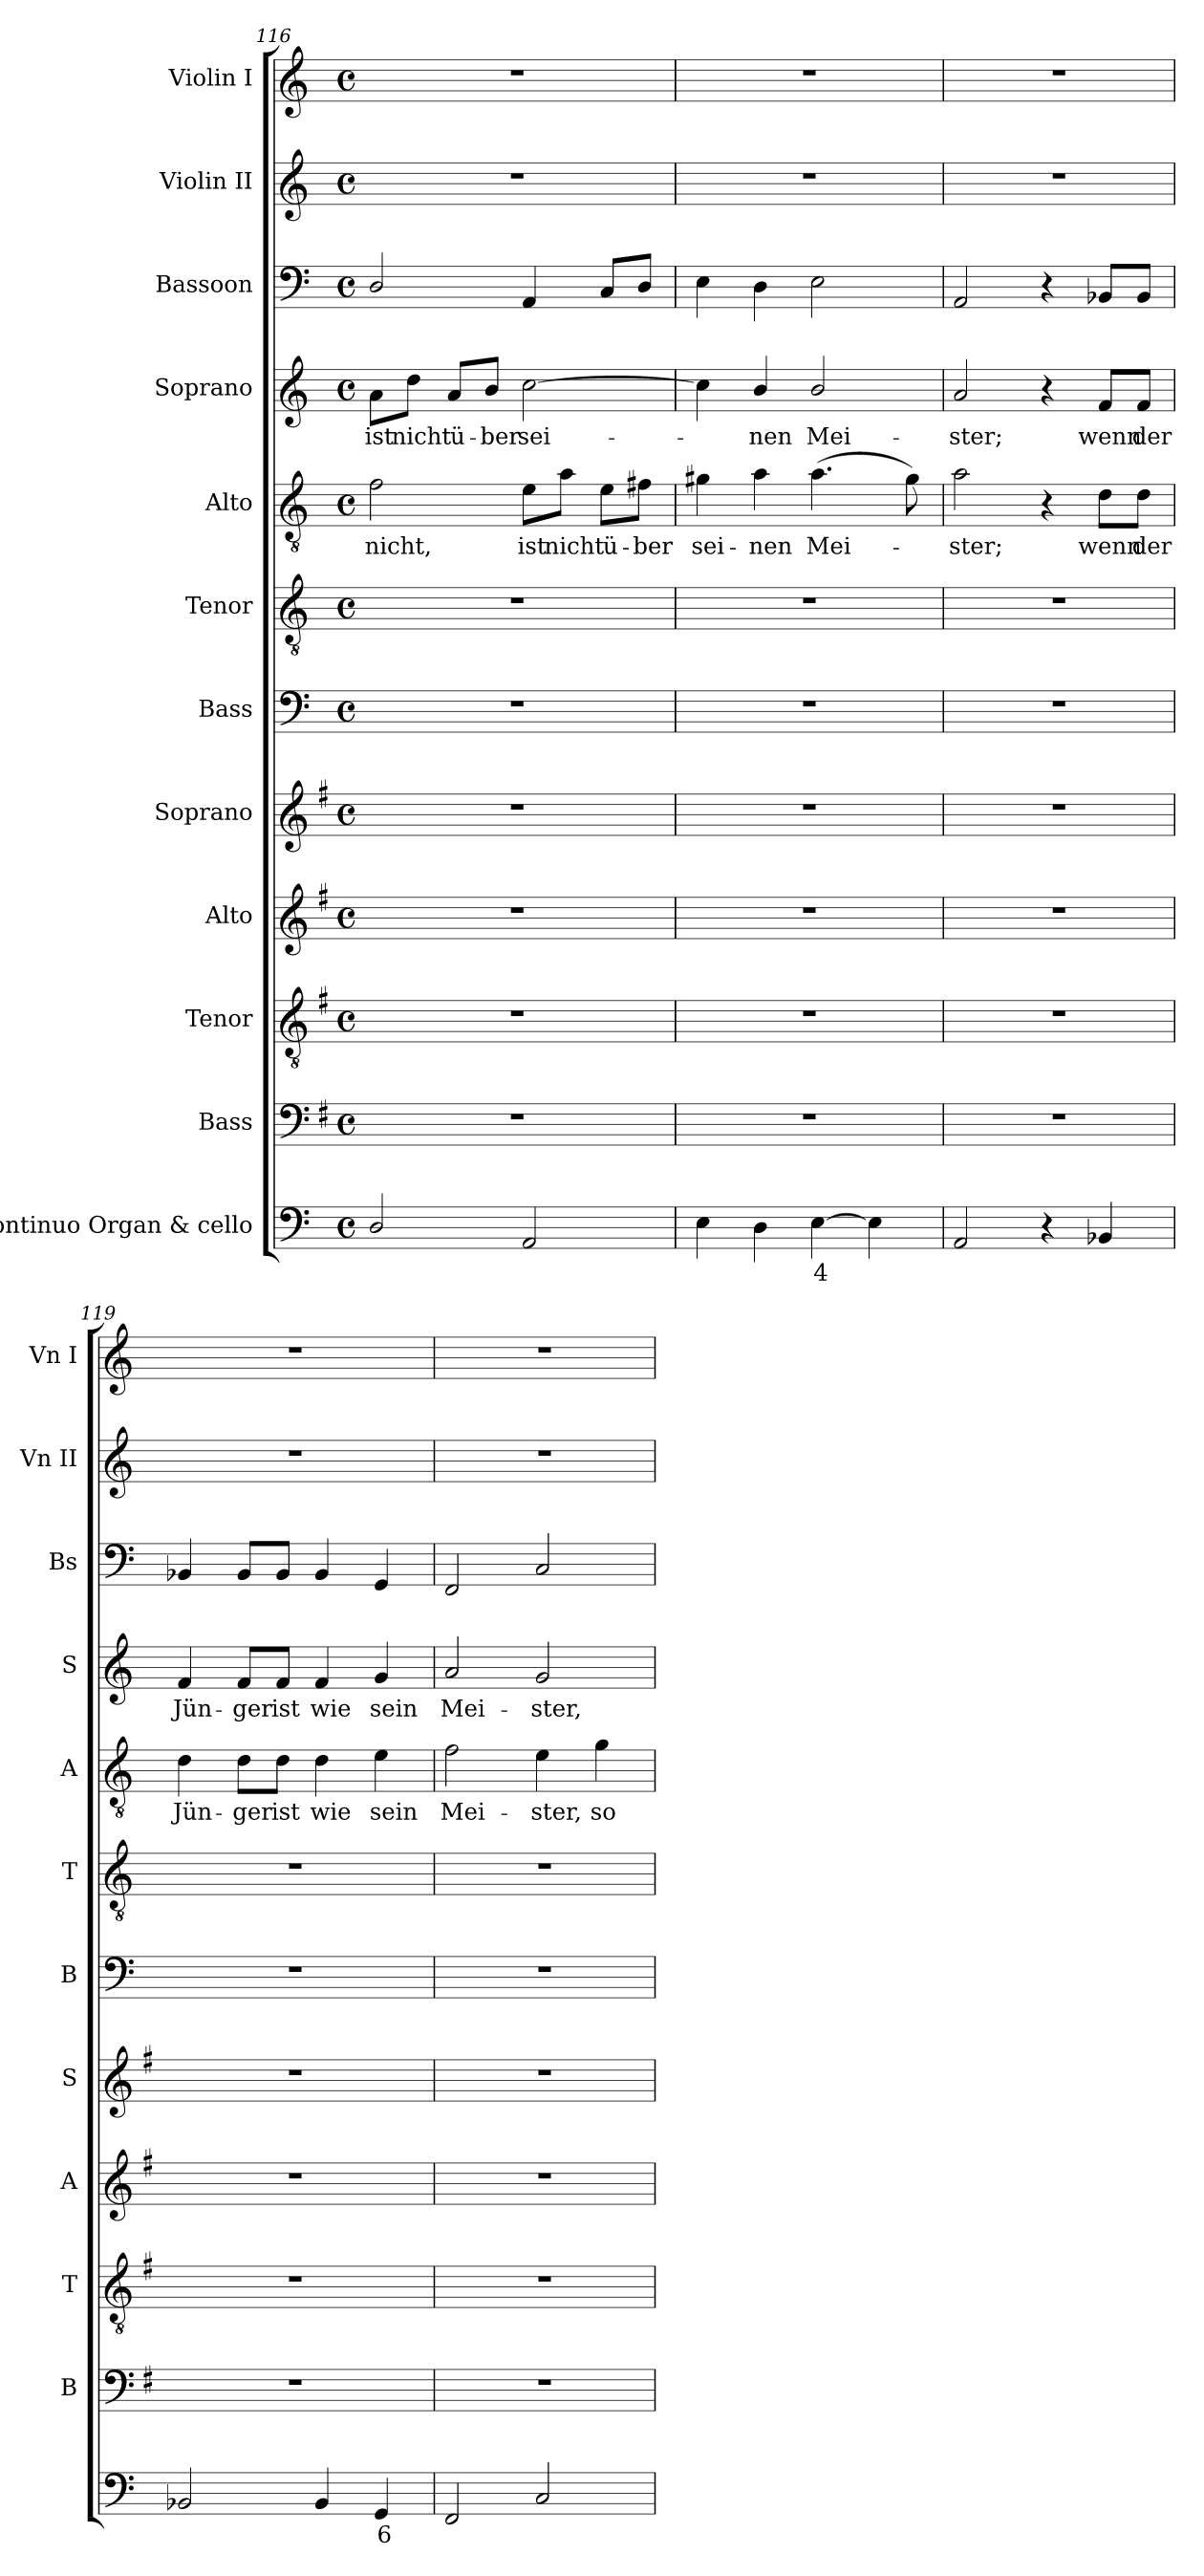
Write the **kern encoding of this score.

**kern	**text	**kern	**kern	**kern	**kern	**kern	**kern	**kern	**text	**kern	**text	**kern	**kern	**kern
*part12	*part12	*part11	*part10	*part9	*part8	*part7	*part6	*part5	*part5	*part4	*part4	*part3	*part2	*part1
*staff12	*staff12	*staff11	*staff10	*staff9	*staff8	*staff7	*staff6	*staff5	*staff5	*staff4	*staff4	*staff3	*staff2	*staff1
*I"Continuo Organ & cello	*	*I"Bass	*I"Tenor	*I"Alto	*I"Soprano	*I"Bass	*I"Tenor	*I"Alto	*	*I"Soprano	*	*I"Bassoon	*I"Violin II	*I"Violin I
*	*	*I'B	*I'T	*I'A	*I'S	*I'B	*I'T	*I'A	*	*I'S	*	*I'Bs	*I'Vn II	*I'Vn I
!!LO:LB:g=z
*clefF4	*	*clefF4	*clefGv2	*clefG2	*clefG2	*clefF4	*clefGv2	*clefGv2	*	*clefG2	*	*clefF4	*clefG2	*clefG2
*	*	*ITrd4c7	*ITrd4c7	*ITrd4c7	*ITrd4c7	*	*	*	*	*	*	*	*	*
*k[]	*	*k[]	*k[]	*k[]	*k[]	*k[]	*k[]	*k[]	*	*k[]	*	*k[]	*k[]	*k[]
*C:	*	*C:	*C:	*C:	*C:	*C:	*C:	*C:	*	*C:	*	*C:	*C:	*C:
*M4/4	*	*M4/4	*M4/4	*M4/4	*M4/4	*M4/4	*M4/4	*M4/4	*	*M4/4	*	*M4/4	*M4/4	*M4/4
*met(c)	*	*met(c)	*met(c)	*met(c)	*met(c)	*met(c)	*met(c)	*met(c)	*	*met(c)	*	*met(c)	*met(c)	*met(c)
=116	=116	=116	=116	=116	=116	=116	=116	=116	=116	=116	=116	=116	=116	=116
!	!	!	!	!	!	!	!	!	!LO:LY:b	!	!LO:LY:b	!	!	!
2D/	.	1r	1r	1r	1r	1r	1r	2f	nicht,	8a\L	ist	2D/	1r	1r
!	!	!	!	!	!	!	!	!	!	!	!LO:LY:b	!	!	!
.	.	.	.	.	.	.	.	.	.	8dd\J	nicht	.	.	.
!	!	!	!	!	!	!	!	!	!	!	!LO:LY:b	!	!	!
.	.	.	.	.	.	.	.	.	.	8a/L	ü-	.	.	.
!	!	!	!	!	!	!	!	!	!	!	!LO:LY:b	!	!	!
.	.	.	.	.	.	.	.	.	.	8b/J	-ber	.	.	.
!	!	!	!	!	!	!	!	!	!LO:LY:b	!	!LO:LY:b	!	!	!
2AA	.	.	.	.	.	.	.	8e\L	ist	[2cc	sei-	4AA	.	.
!	!	!	!	!	!	!	!	!	!LO:LY:b	!	!	!	!	!
.	.	.	.	.	.	.	.	8a\J	nicht	.	.	.	.	.
!	!	!	!	!	!	!	!	!	!LO:LY:b	!	!	!	!	!
.	.	.	.	.	.	.	.	8e\L	ü-	.	.	8CL	.	.
!	!	!	!	!	!	!	!	!	!LO:LY:b	!	!	!	!	!
.	.	.	.	.	.	.	.	8f#X\J	-ber	.	.	8DJ	.	.
=117	=117	=117	=117	=117	=117	=117	=117	=117	=117	=117	=117	=117	=117	=117
!	!	!	!	!	!	!	!	!	!LO:LY:b	!	!	!	!	!
4E	.	1r	1r	1r	1r	1r	1r	4g#X	sei-	4cc]	.	4E	1r	1r
!	!	!	!	!	!	!	!	!	!LO:LY:b	!	!LO:LY:b	!	!	!
4D	.	.	.	.	.	.	.	4a	-nen	4b/	nen	4D	.	.
!	!LO:LY:b	!	!	!	!	!	!	!	!LO:LY:b	!	!LO:LY:b	!	!	!
[4E	4	.	.	.	.	.	.	(>4.a	Mei-	2b/	Mei-	2E	.	.
4E]	.	.	.	.	.	.	.	.	.	.	.	.	.	.
.	.	.	.	.	.	.	.	8g#)	.	.	.	.	.	.
=118	=118	=118	=118	=118	=118	=118	=118	=118	=118	=118	=118	=118	=118	=118
!	!	!	!	!	!	!	!	!	!LO:LY:b	!	!LO:LY:b	!	!	!
2AA	.	1r	1r	1r	1r	1r	1r	2a	ster;	2a	-ster;	2AA	1r	1r
4r	.	.	.	.	.	.	.	4r	.	4r	.	4r	.	.
!	!	!	!	!	!	!	!	!	!LO:LY:b	!	!LO:LY:b	!	!	!
4BB-X	.	.	.	.	.	.	.	8d\L	wenn	8f/L	wenn	8BB-XL	.	.
!	!	!	!	!	!	!	!	!	!LO:LY:b	!	!LO:LY:b	!	!	!
.	.	.	.	.	.	.	.	8d\J	der	8f/J	der	8BB-J	.	.
=119	=119	=119	=119	=119	=119	=119	=119	=119	=119	=119	=119	=119	=119	=119
!	!	!	!	!	!	!	!	!	!LO:LY:b	!	!LO:LY:b	!	!	!
2BB-X	.	1r	1r	1r	1r	1r	1r	4d	Jün-	4f	Jün-	4BB-X	1r	1r
!	!	!	!	!	!	!	!	!	!LO:LY:b	!	!LO:LY:b	!	!	!
.	.	.	.	.	.	.	.	8d\L	-ger	8f/L	-ger	8BB-L	.	.
!	!	!	!	!	!	!	!	!	!LO:LY:b	!	!LO:LY:b	!	!	!
.	.	.	.	.	.	.	.	8d\J	ist	8f/J	ist	8BB-J	.	.
!	!	!	!	!	!	!	!	!	!LO:LY:b	!	!LO:LY:b	!	!	!
4BB-	.	.	.	.	.	.	.	4d	wie	4f	wie	4BB-	.	.
!	!LO:LY:b	!	!	!	!	!	!	!	!LO:LY:b	!	!LO:LY:b	!	!	!
4GG	6	.	.	.	.	.	.	4e	sein	4g	sein	4GG	.	.
=120	=120	=120	=120	=120	=120	=120	=120	=120	=120	=120	=120	=120	=120	=120
!	!	!	!	!	!	!	!	!	!LO:LY:b	!	!LO:LY:b	!	!	!
2FF	.	1r	1r	1r	1r	1r	1r	2f	Mei-	2a	Mei-	2FF	1r	1r
!	!	!	!	!	!	!	!	!	!LO:LY:b	!	!LO:LY:b	!	!	!
2C	.	.	.	.	.	.	.	4e	-ster,	2g	-ster,	2C	.	.
!	!	!	!	!	!	!	!	!	!LO:LY:b	!	!	!	!	!
.	.	.	.	.	.	.	.	4g	so	.	.	.	.	.
=	=	=	=	=	=	=	=	=	=	=	=	=	=	=
*-	*-	*-	*-	*-	*-	*-	*-	*-	*-	*-	*-	*-	*-	*-
